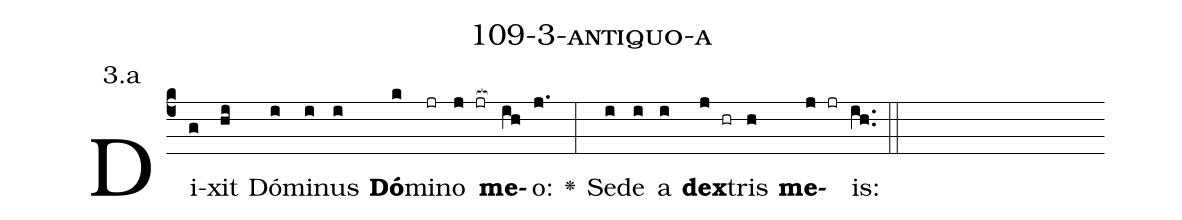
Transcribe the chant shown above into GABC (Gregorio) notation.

name: 109-3-antiquo-a;
annotation: 3.a;
%%
(c4)Di(g)xit(hi) Dó(i)mi(i)nus(i) <b>Dó</b>(k)mi(jr)no(j jr[ocb:1{]) <b>me</b>(ih[ocb:0}])o:(j.) <v>\greheightstar</v>(:) Se(i)de(i) a(i) <b>dex</b>(j hr)tris(h) <b>me</b>(j jr)is:(ih..) (::)


%E(i) u(i) o(j) u(h) a(j) e.(ih..) (::)
